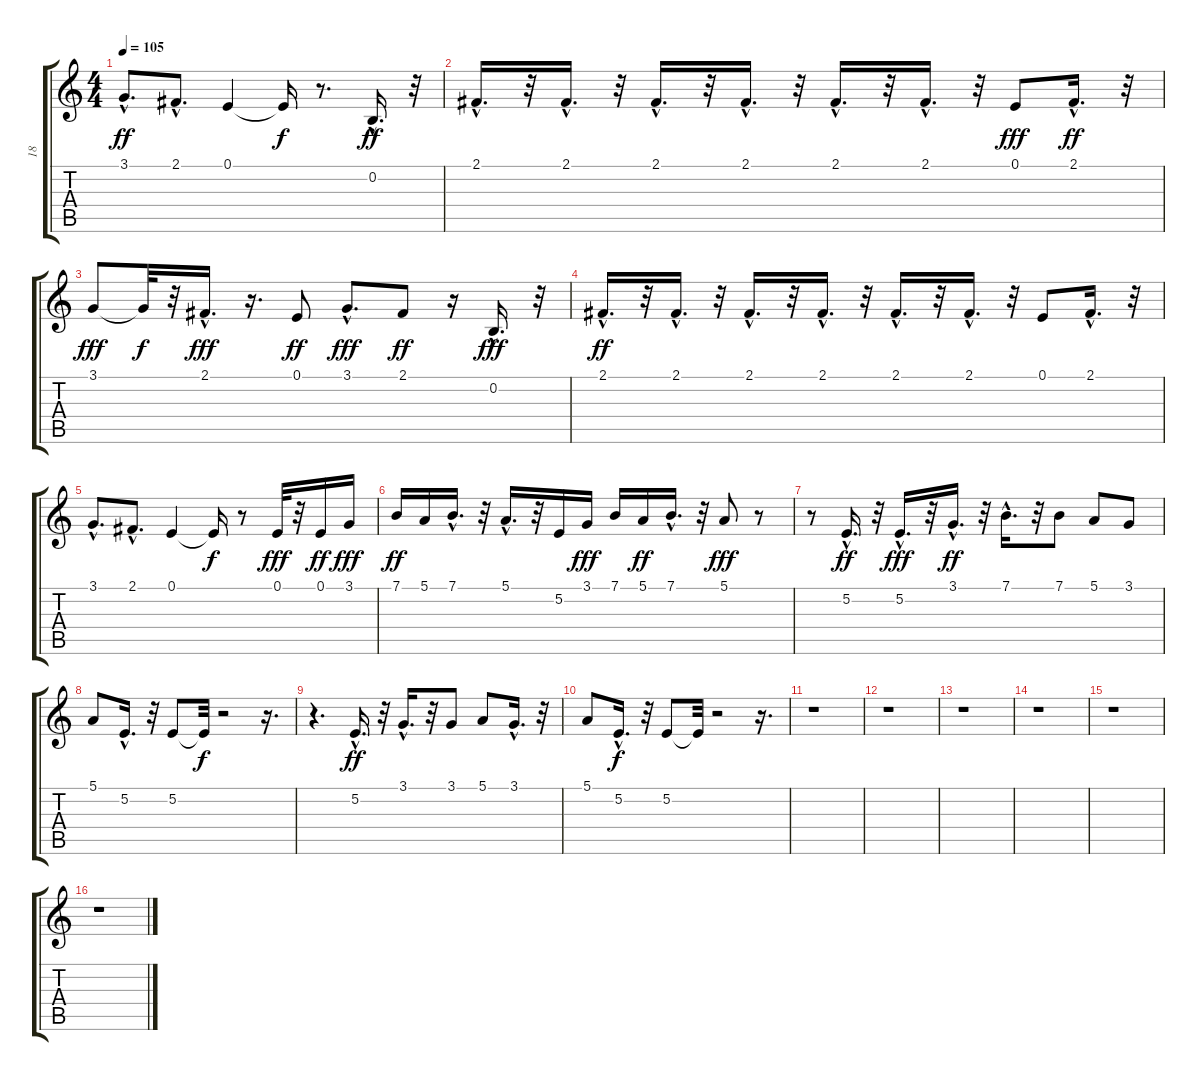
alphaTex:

\track ("18" "18") {instrument percussiveorgan}
\staff {score tabs}
\tuning (E4 B3 G3 D3 A2 E2) {hide}
\ts (4 4)
\tempo 105
\clef g2
\ks c
3.1{hac}.8{d dy ff} 2.1{hac}.8{d} 0.1.4 0.1{t}.16{dy f} r.8{d} 0.2{hac}.16{d dy ff} r.32 |
2.1{hac}.16{d} r.32 2.1{hac}.16{d} r.32 2.1{hac}.16{d} r.32 2.1{hac}.16{d} r.32 2.1{hac}.16{d} r.32 2.1{hac}.16{d} r.32 0.1.8{dy fff} 2.1{hac}.16{d dy ff} r.32 |
3.1.8{dy fff} 3.1{t}.32{dy f} r.32 2.1{hac}.16{d dy fff} r.16{d} 0.1.8{dy ff} 3.1{hac}.8{d dy fff} 2.1.8{dy ff} r.16 0.2{hac}.16{d dy fff} r.32 |
2.1{hac}.16{d dy ff} r.32 2.1{hac}.16{d} r.32 2.1{hac}.16{d} r.32 2.1{hac}.16{d} r.32 2.1{hac}.16{d} r.32 2.1{hac}.16{d} r.32 0.1.8 2.1{hac}.16{d} r.32 |
3.1{hac}.8{d} 2.1{hac}.8{d} 0.1.4 0.1{t}.16{dy f} r.8 0.1.32{dy fff} r.32 0.1.16{dy ff} 3.1.16{dy fff} |
7.1.16{dy ff} 5.1.16 7.1{hac}.16{d} r.32 5.1{hac}.16{d} r.32 5.2.16 3.1.16{dy fff} 7.1.16 5.1.16{dy ff} 7.1{hac}.16{d} r.32 5.1.8{dy fff} r.8 |
r.8 5.2{hac}.16{d dy ff} r.32 5.2{hac}.16{d dy fff} r.32 3.1{hac}.16{d dy ff} r.32 7.1{hac}.16{d} r.32 7.1.8 5.1.8 3.1.8 |
5.1.8 5.2{hac}.16{d} r.32 5.2.8 5.2{t}.32{dy f} r.2 r.16{d} |
r.4{d} 5.2{hac}.16{d dy ff} r.32 3.1{hac}.16{d} r.32 3.1.8 5.1.8 3.1{hac}.16{d} r.32 |
5.1.8 5.2{hac}.16{d dy f} r.32 5.2.8 5.2{t}.32 r.2 r.16{d} |
r.1 |
r.1 |
r.1 |
r.1 |
r.1 |
r.1
